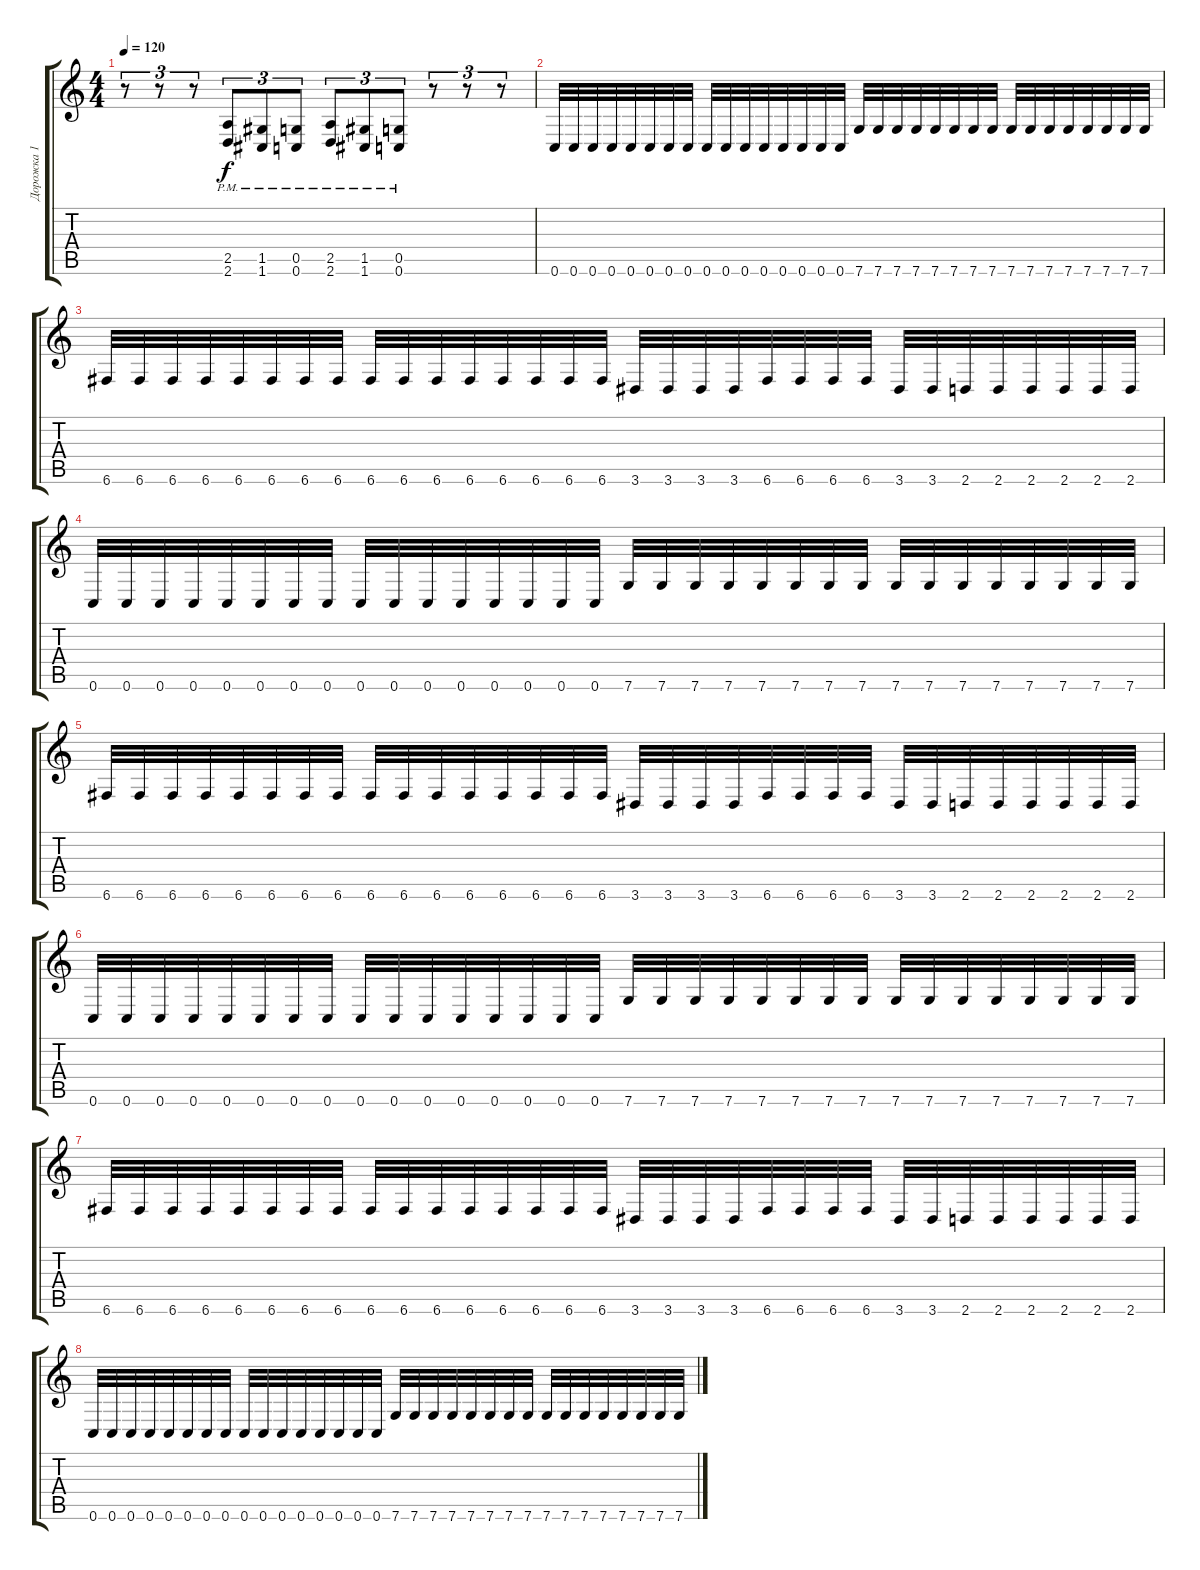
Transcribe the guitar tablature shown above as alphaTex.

\track ("Дорожка 1" "Дорожка 1") {instrument distortionguitar}
\staff {score tabs}
\tuning (D4 A3 F3 C3 G2 C2) {hide}
\ts (4 4)
\tempo 120
\clef g2
\ks c
r.8{tu (3 2) dy f} r.8{tu (3 2)} r.8{tu (3 2)} (2.5{pm} 2.6).8{tu (3 2)} (1.5{pm} 1.6).8{tu (3 2)} (0.5{pm} 0.6).8{tu (3 2)} (2.5{pm} 2.6).8{tu (3 2)} (1.5{pm} 1.6).8{tu (3 2)} (0.5{pm} 0.6).8{tu (3 2)} r.8{tu (3 2)} r.8{tu (3 2)} r.8{tu (3 2)} |
0.6.32 0.6.32 0.6.32 0.6.32 0.6.32 0.6.32 0.6.32 0.6.32 0.6.32 0.6.32 0.6.32 0.6.32 0.6.32 0.6.32 0.6.32 0.6.32 7.6.32 7.6.32 7.6.32 7.6.32 7.6.32 7.6.32 7.6.32 7.6.32 7.6.32 7.6.32 7.6.32 7.6.32 7.6.32 7.6.32 7.6.32 7.6.32 |
6.6.32 6.6.32 6.6.32 6.6.32 6.6.32 6.6.32 6.6.32 6.6.32 6.6.32 6.6.32 6.6.32 6.6.32 6.6.32 6.6.32 6.6.32 6.6.32 3.6.32 3.6.32 3.6.32 3.6.32 6.6.32 6.6.32 6.6.32 6.6.32 3.6.32 3.6.32 2.6.32 2.6.32 2.6.32 2.6.32 2.6.32 2.6.32 |
0.6.32 0.6.32 0.6.32 0.6.32 0.6.32 0.6.32 0.6.32 0.6.32 0.6.32 0.6.32 0.6.32 0.6.32 0.6.32 0.6.32 0.6.32 0.6.32 7.6.32 7.6.32 7.6.32 7.6.32 7.6.32 7.6.32 7.6.32 7.6.32 7.6.32 7.6.32 7.6.32 7.6.32 7.6.32 7.6.32 7.6.32 7.6.32 |
6.6.32 6.6.32 6.6.32 6.6.32 6.6.32 6.6.32 6.6.32 6.6.32 6.6.32 6.6.32 6.6.32 6.6.32 6.6.32 6.6.32 6.6.32 6.6.32 3.6.32 3.6.32 3.6.32 3.6.32 6.6.32 6.6.32 6.6.32 6.6.32 3.6.32 3.6.32 2.6.32 2.6.32 2.6.32 2.6.32 2.6.32 2.6.32 |
0.6.32 0.6.32 0.6.32 0.6.32 0.6.32 0.6.32 0.6.32 0.6.32 0.6.32 0.6.32 0.6.32 0.6.32 0.6.32 0.6.32 0.6.32 0.6.32 7.6.32 7.6.32 7.6.32 7.6.32 7.6.32 7.6.32 7.6.32 7.6.32 7.6.32 7.6.32 7.6.32 7.6.32 7.6.32 7.6.32 7.6.32 7.6.32 |
6.6.32 6.6.32 6.6.32 6.6.32 6.6.32 6.6.32 6.6.32 6.6.32 6.6.32 6.6.32 6.6.32 6.6.32 6.6.32 6.6.32 6.6.32 6.6.32 3.6.32 3.6.32 3.6.32 3.6.32 6.6.32 6.6.32 6.6.32 6.6.32 3.6.32 3.6.32 2.6.32 2.6.32 2.6.32 2.6.32 2.6.32 2.6.32 |
0.6.32 0.6.32 0.6.32 0.6.32 0.6.32 0.6.32 0.6.32 0.6.32 0.6.32 0.6.32 0.6.32 0.6.32 0.6.32 0.6.32 0.6.32 0.6.32 7.6.32 7.6.32 7.6.32 7.6.32 7.6.32 7.6.32 7.6.32 7.6.32 7.6.32 7.6.32 7.6.32 7.6.32 7.6.32 7.6.32 7.6.32 7.6.32
